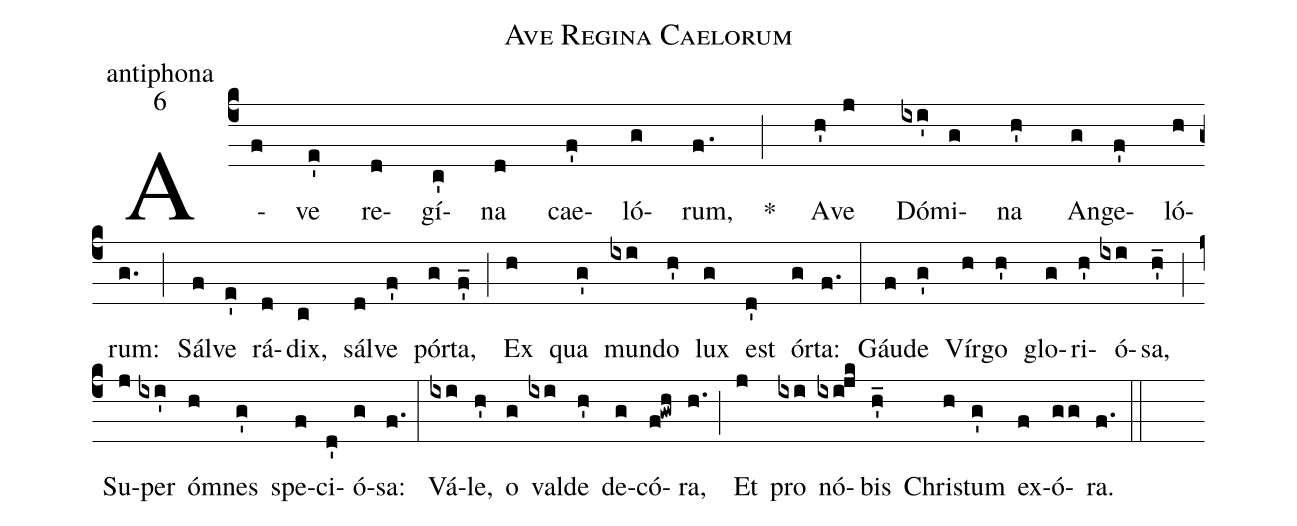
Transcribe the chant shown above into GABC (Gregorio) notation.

name: Ave Regina Caelorum;
office-part: antiphona;
mode: 6;
%%
(c4) A(f)ve(e') re(d)gí(c')na(d) cae(f')ló(g)rum,(f.) * (;)
A(h')ve(j) Dó(ixi')mi(g)na(h') An(g)ge(f')ló(hz)rum:(g.) (;)
Sál(f)ve(e') rá(d)dix,(c) sál(d)ve(f') pór(g)ta,(f_') (;)
Ex(h) qua(g') mun(ixi)do(h') lux(g) est(d') ór(g)ta:(f.) (:)
Gáu(f)de(g') Vír(h)go(h') glo(g)ri(h')ó(ixi)sa,(h_') (;)
Su(j)per(ixi') óm(h)nes(g') spe(f)ci(d')ó(g)sa:(f.) (:)
Vá(ixi)le,(h') o(g) val(ixi)de(h') de(g)có(f!gwh)ra,(h.) (;)
Et(j) pro(ixi) nó(ixijk)bis(h_') Chri(h)stum(g') ex(f)ó(gg)ra.(f.) (::)
